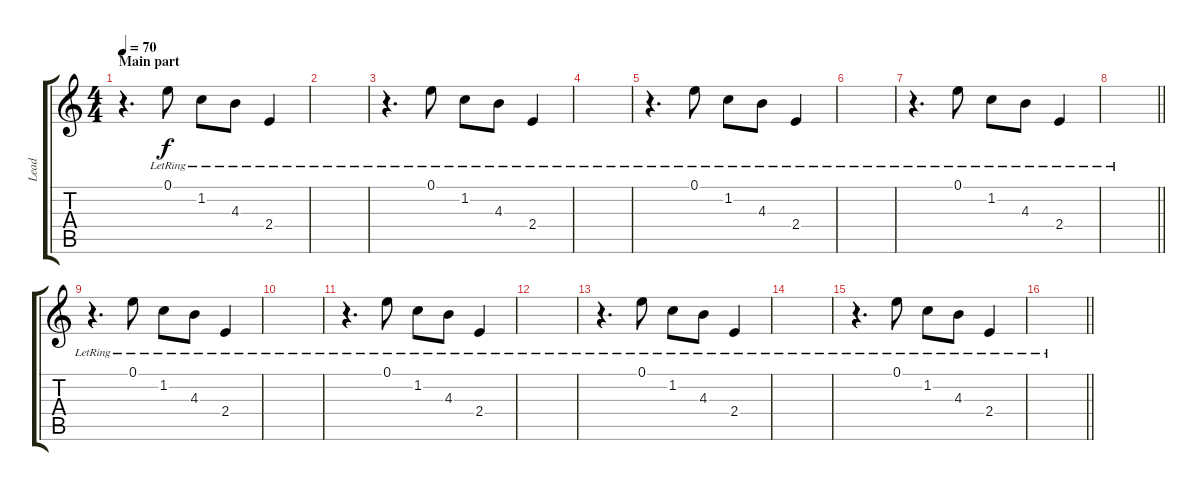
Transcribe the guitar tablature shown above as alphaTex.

\track ("Lead" "Lead") {instrument overdrivenguitar}
\staff {score tabs}
\tuning (E4 B3 G3 D3 A2 D2) {hide}
\ts (4 4)
\section ("" "Main part")
\tempo 70
\clef g2
\ks c
r.4{d dy f} 0.1{lr}.8 1.2{lr}.8 4.3{lr}.8 2.4{lr}.4 |
|
r.4{d} 0.1{lr}.8 1.2{lr}.8 4.3{lr}.8 2.4{lr}.4 |
|
r.4{d} 0.1{lr}.8 1.2{lr}.8 4.3{lr}.8 2.4{lr}.4 |
|
r.4{d} 0.1{lr}.8 1.2{lr}.8 4.3{lr}.8 2.4{lr}.4 |
\barLineRight lightlight
|
r.4{d} 0.1{lr}.8 1.2{lr}.8 4.3{lr}.8 2.4{lr}.4 |
|
r.4{d} 0.1{lr}.8 1.2{lr}.8 4.3{lr}.8 2.4{lr}.4 |
|
r.4{d} 0.1{lr}.8 1.2{lr}.8 4.3{lr}.8 2.4{lr}.4 |
|
r.4{d} 0.1{lr}.8 1.2{lr}.8 4.3{lr}.8 2.4{lr}.4 |
\barLineRight lightlight
